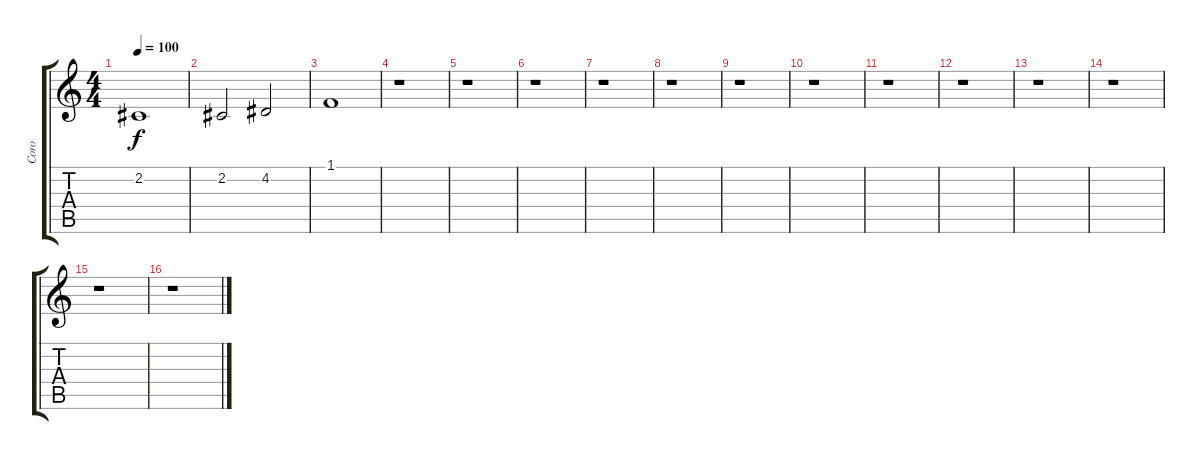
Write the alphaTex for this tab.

\track ("Coro" "Coro") {instrument choiraahs}
\staff {score tabs}
\tuning (E4 B3 G3 D3 A2 E2) {hide}
\ts (4 4)
\tempo 100
\clef g2
\ks c
2.2.1{dy f} |
2.2.2 4.2.2 |
1.1.1 |
r.1 |
r.1 |
r.1 |
r.1 |
r.1 |
r.1 |
r.1 |
r.1 |
r.1 |
r.1 |
r.1 |
r.1 |
r.1
